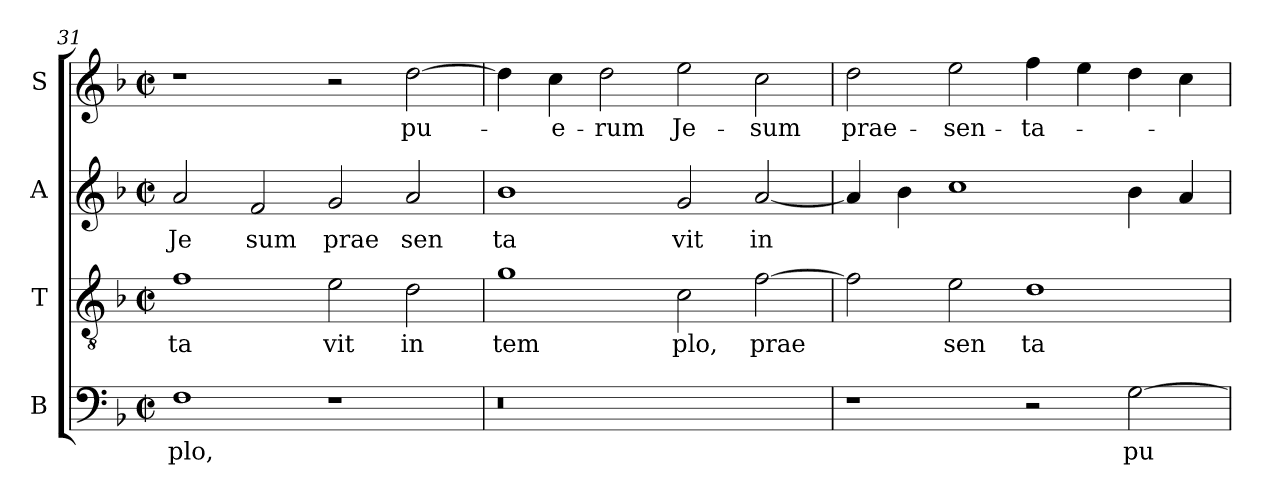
**kern	**text	**kern	**text	**kern	**text	**kern	**text
*part4	*part4	*part3	*part3	*part2	*part2	*part1	*part1
*staff4	*staff4	*staff3	*staff3	*staff2	*staff2	*staff1	*staff1
*I"B	*	*I"T	*	*I"A	*	*I"S	*
*clefF4	*	*clefGv2	*	*clefG2	*	*clefG2	*
*k[b-]	*	*k[b-]	*	*k[b-]	*	*k[b-]	*
*F:	*	*F:	*	*F:	*	*F:	*
*M2/2	*	*M2/2	*	*M2/2	*	*M2/2	*
*met(c|)	*	*met(c|)	*	*met(c|)	*	*met(c|)	*
=31	=31	=31	=31	=31	=31	=31	=31
!	!LO:LY:b:cj	!	!LO:LY:b:cj	!	!LO:LY:b:cj	!	!
1F	-plo,	1f	ta	2a/	Je	1r	.
!	!	!	!	!	!LO:LY:b:cj	!	!
.	.	.	.	2f/	sum	.	.
!	!	!	!LO:LY:b:cj	!	!LO:LY:b:cj	!	!
1r	.	2e\	vit	2g/	prae	2r	.
!	!	!	!LO:LY:b:cj	!	!LO:LY:b:cj	!	!LO:LY:b
.	.	2d\	in	2a/	sen	[>2dd\	pu-
=32	=32	=32	=32	=32	=32	=32	=32
!	!	!	!LO:LY:b:cj	!	!LO:LY:b:cj	!	!
0r	.	1g	tem	1b-	ta	4dd\]	.
!	!	!	!	!	!	!	!LO:LY:b:cj
.	.	.	.	.	.	4cc\	-e-
!	!	!	!	!	!	!	!LO:LY:b:cj
.	.	.	.	.	.	2dd\	-rum
!	!	!	!LO:LY:b:cj	!	!LO:LY:b:cj	!	!LO:LY:b:cj
.	.	2c\	plo,	2g/	vit	2ee\	Je-
!	!	!	!LO:LY:b	!	!LO:LY:b:cj	!	!LO:LY:b:cj
.	.	[>2f\	prae	[<2a/	in	2cc\	-sum
=33	=33	=33	=33	=33	=33	=33	=33
!	!	!	!	!	!	!	!LO:LY:b:cj
1r	.	2f\]	.	4a/]	.	2dd\	prae-
.	.	.	.	4b-\	.	.	.
!	!	!	!LO:LY:b:cj	!	!	!	!LO:LY:b:cj
.	.	2e\	sen	1cc	.	2ee\	-sen-
!	!	!	!LO:LY:b:cj	!	!	!	!LO:LY:b:cj
2r	.	1d	ta	.	.	4ff\	-ta-
.	.	.	.	.	.	4ee\	.
!	!LO:LY:b	!	!	!	!	!	!
[>2G\	pu-	.	.	4b-\	.	4dd\	.
.	.	.	.	4a/	.	4cc\	.
=	=	=	=	=	=	=	=
*-	*-	*-	*-	*-	*-	*-	*-
